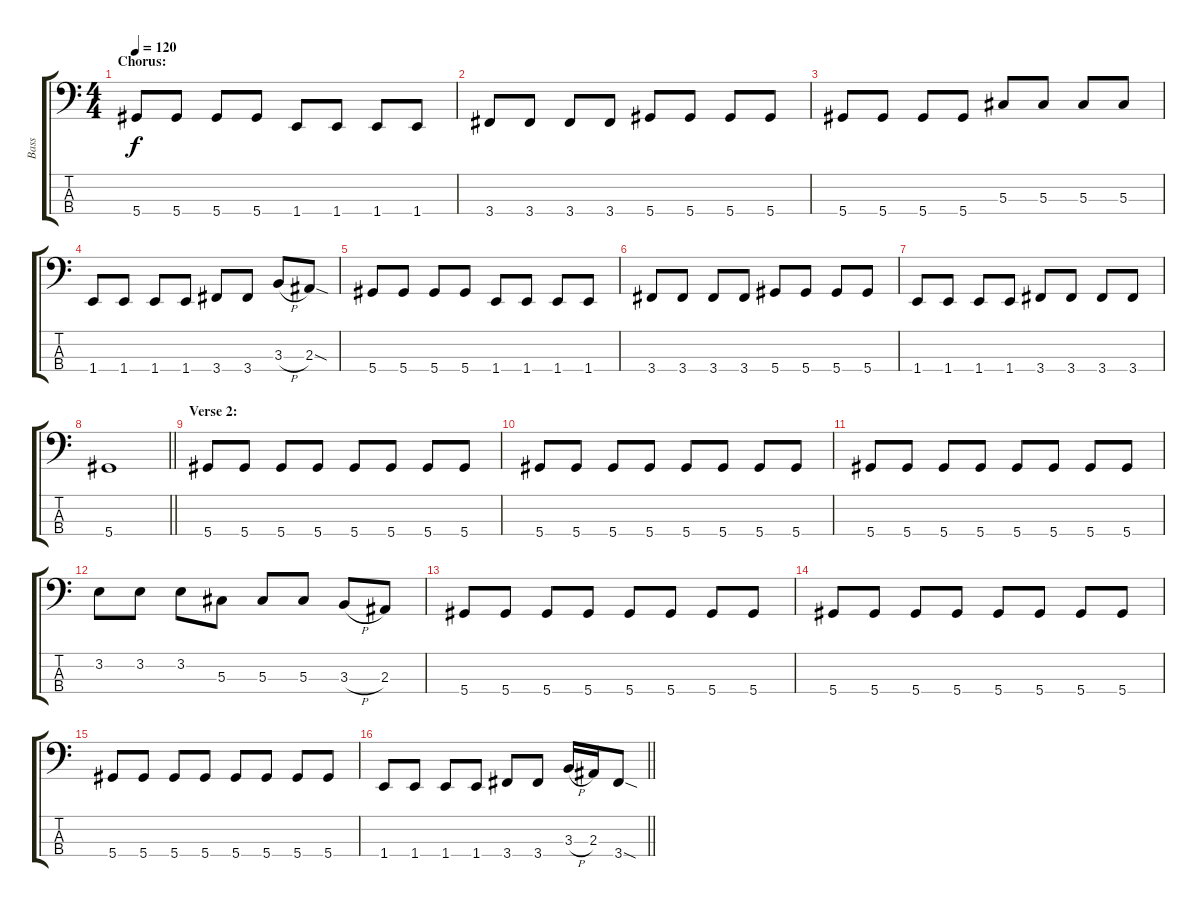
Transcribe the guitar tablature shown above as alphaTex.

\track ("Bass" "Bass") {instrument electricbasspick}
\staff {score tabs}
\tuning (Gb2 Db2 Ab1 Eb1) {hide}
\ts (4 4)
\section ("" "Chorus:")
\tempo 120
\clef f4
\ks c
5.4.8{dy f} 5.4.8 5.4.8 5.4.8 1.4.8 1.4.8 1.4.8 1.4.8 |
3.4.8 3.4.8 3.4.8 3.4.8 5.4.8 5.4.8 5.4.8 5.4.8 |
5.4.8 5.4.8 5.4.8 5.4.8 5.3.8 5.3.8 5.3.8 5.3.8 |
1.4.8 1.4.8 1.4.8 1.4.8 3.4.8 3.4.8 3.3{h}.8 2.3{sod}.8 |
5.4.8 5.4.8 5.4.8 5.4.8 1.4.8 1.4.8 1.4.8 1.4.8 |
3.4.8 3.4.8 3.4.8 3.4.8 5.4.8 5.4.8 5.4.8 5.4.8 |
1.4.8 1.4.8 1.4.8 1.4.8 3.4.8 3.4.8 3.4.8 3.4.8 |
\barLineRight lightlight
5.4.1 |
\section ("" "Verse 2:")
5.4.8 5.4.8 5.4.8 5.4.8 5.4.8 5.4.8 5.4.8 5.4.8 |
5.4.8 5.4.8 5.4.8 5.4.8 5.4.8 5.4.8 5.4.8 5.4.8 |
5.4.8 5.4.8 5.4.8 5.4.8 5.4.8 5.4.8 5.4.8 5.4.8 |
3.2.8 3.2.8 3.2.8 5.3.8 5.3.8 5.3.8 3.3{h}.8 2.3.8 |
5.4.8 5.4.8 5.4.8 5.4.8 5.4.8 5.4.8 5.4.8 5.4.8 |
5.4.8 5.4.8 5.4.8 5.4.8 5.4.8 5.4.8 5.4.8 5.4.8 |
5.4.8 5.4.8 5.4.8 5.4.8 5.4.8 5.4.8 5.4.8 5.4.8 |
\barLineRight lightlight
1.4.8 1.4.8 1.4.8 1.4.8 3.4.8 3.4.8 3.3{h}.16 2.3.16 3.4{sod}.8
